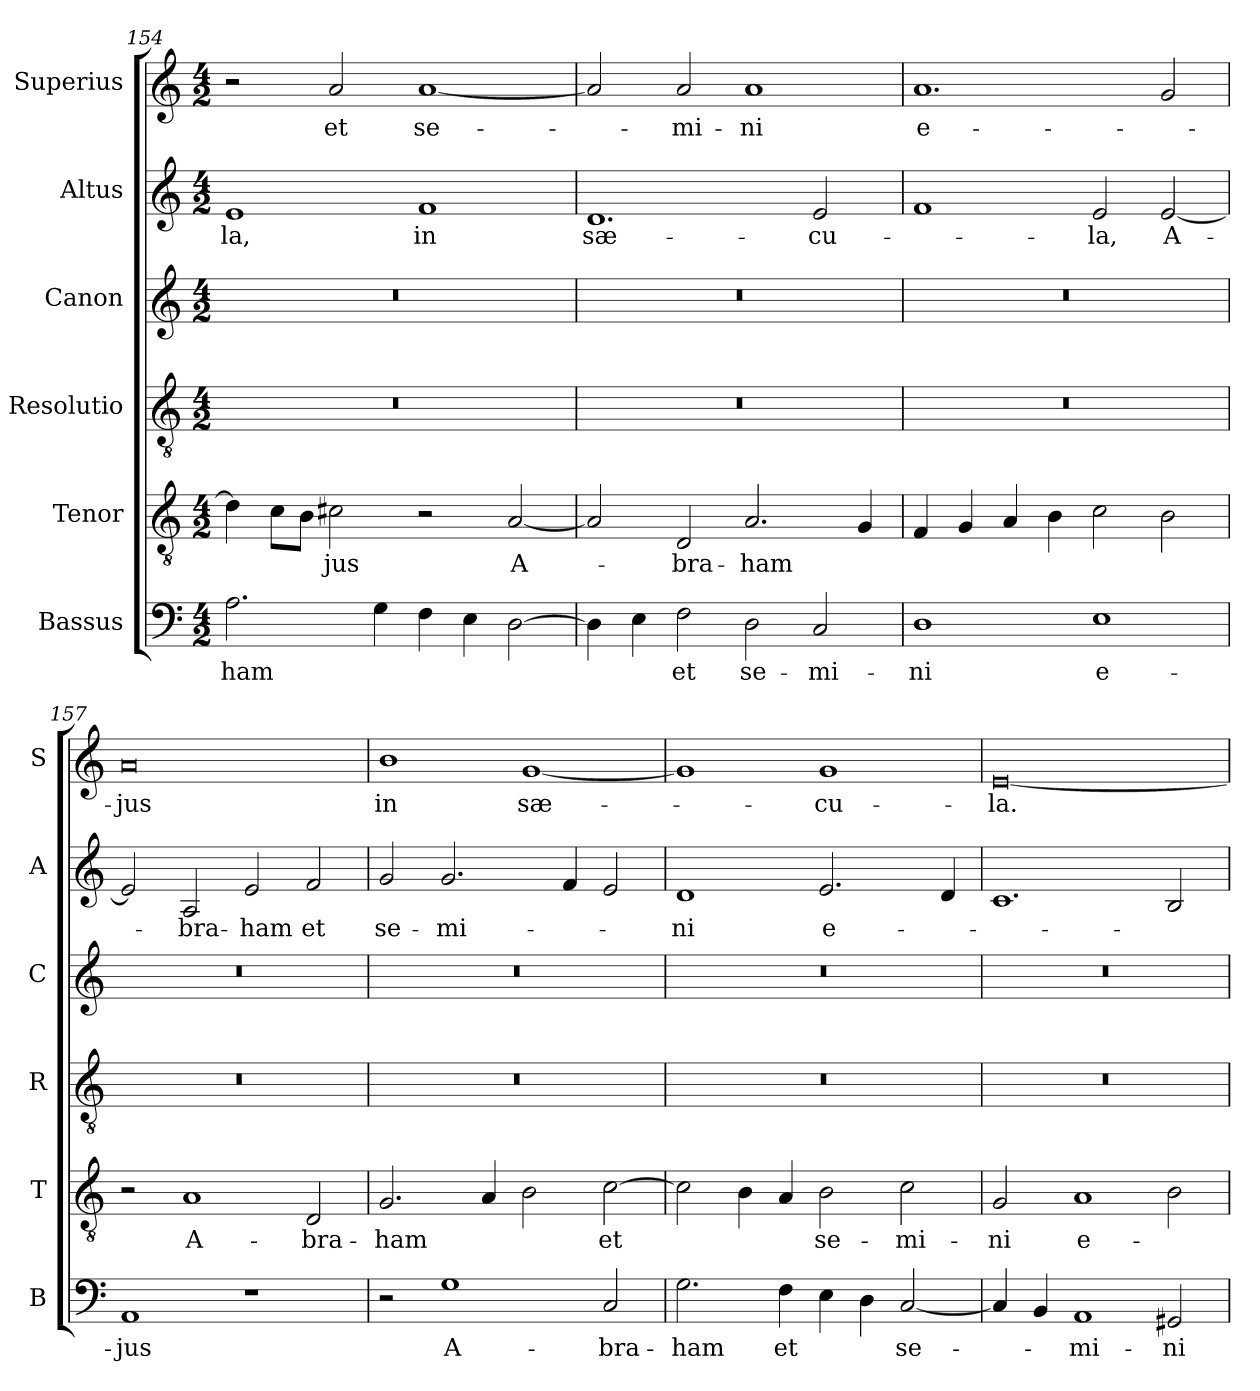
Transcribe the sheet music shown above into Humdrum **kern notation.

**kern	**text	**kern	**text	**kern	**kern	**kern	**text	**kern	**text
*part6	*part6	*part5	*part5	*part4	*part3	*part2	*part2	*part1	*part1
*staff6	*staff6	*staff5	*staff5	*staff4	*staff3	*staff2	*staff2	*staff1	*staff1
*I"Bassus	*	*I"Tenor	*	*I"Resolutio	*I"Canon	*I"Altus	*	*I"Superius	*
*I'B	*	*I'T	*	*I'R	*I'C	*I'A	*	*I'S	*
!!LO:PB:g=z
*clefF4	*	*clefGv2	*	*clefGv2	*clefG2	*clefG2	*	*clefG2	*
*k[]	*	*k[]	*	*k[]	*k[]	*k[]	*	*k[]	*
*C:	*	*C:	*	*C:	*C:	*C:	*	*C:	*
*M4/2	*	*M4/2	*	*M4/2	*M4/2	*M4/2	*	*M4/2	*
=154	=154	=154	=154	=154	=154	=154	=154	=154	=154
!	!LO:LY:b	!	!	!	!	!	!LO:LY:b	!	!
2.A\	-ham	4d\]	.	0r	0r	1e	-la,	2r	.
.	.	8c\L	.	.	.	.	.	.	.
.	.	8B\J	.	.	.	.	.	.	.
!	!	!	!LO:LY:b	!	!	!	!	!	!LO:LY:b
.	.	2c#X\	-jus	.	.	.	.	2a/	et
4G\	.	.	.	.	.	.	.	.	.
!	!	!	!	!	!	!	!LO:LY:b	!	!LO:LY:b
4F\	.	2r	.	.	.	1f	in	[1a	se-
4E\	.	.	.	.	.	.	.	.	.
!	!	!	!LO:LY:b	!	!	!	!	!	!
[2D\	.	[2A/	A-	.	.	.	.	.	.
=155	=155	=155	=155	=155	=155	=155	=155	=155	=155
!	!	!	!	!	!	!	!LO:LY:b	!	!
4D\]	.	2A/]	.	0r	0r	1.d	sæ-	2a/]	.
4E\	.	.	.	.	.	.	.	.	.
!	!LO:LY:b	!	!LO:LY:b	!	!	!	!	!	!LO:LY:b
2F\	et	2D/	-bra-	.	.	.	.	2a/	-mi-
!	!LO:LY:b	!	!LO:LY:b	!	!	!	!	!	!LO:LY:b
2D\	se-	2.A/	-ham	.	.	.	.	1a	-ni
!	!LO:LY:b	!	!	!	!	!	!LO:LY:b	!	!
2C/	-mi-	.	.	.	.	2e/	-cu-	.	.
.	.	4G/	.	.	.	.	.	.	.
=156	=156	=156	=156	=156	=156	=156	=156	=156	=156
!	!LO:LY:b	!	!	!	!	!	!	!	!LO:LY:b
1D	-ni	4F/	.	0r	0r	1f	.	1.a	e-
.	.	4G/	.	.	.	.	.	.	.
.	.	4A/	.	.	.	.	.	.	.
.	.	4B\	.	.	.	.	.	.	.
!	!LO:LY:b	!	!	!	!	!	!LO:LY:b	!	!
1E	e-	2c\	.	.	.	2e/	-la,	.	.
!	!	!	!	!	!	!	!LO:LY:b	!	!
.	.	2B\	.	.	.	[2e/	A-	2g/	.
=157	=157	=157	=157	=157	=157	=157	=157	=157	=157
!	!LO:LY:b	!	!	!	!	!	!	!	!LO:LY:b
1AA	-jus	2r	.	0r	0r	2e/]	.	0a	-jus
!	!	!	!LO:LY:b	!	!	!	!LO:LY:b	!	!
.	.	1A	A-	.	.	2A/	-bra-	.	.
!	!	!	!	!	!	!	!LO:LY:b	!	!
1r	.	.	.	.	.	2e/	-ham	.	.
!	!	!	!LO:LY:b	!	!	!	!LO:LY:b	!	!
.	.	2D/	-bra-	.	.	2f/	et	.	.
=158	=158	=158	=158	=158	=158	=158	=158	=158	=158
!	!	!	!LO:LY:b	!	!	!	!LO:LY:b	!	!LO:LY:b
2r	.	2.G/	-ham	0r	0r	2g/	se-	1b	in
!	!LO:LY:b	!	!	!	!	!	!LO:LY:b	!	!
1G	A-	.	.	.	.	2.g/	-mi-	.	.
.	.	4A/	.	.	.	.	.	.	.
!	!	!	!	!	!	!	!	!	!LO:LY:b
.	.	2B\	.	.	.	.	.	[1g	sæ-
.	.	.	.	.	.	4f/	.	.	.
!	!LO:LY:b	!	!LO:LY:b	!	!	!	!	!	!
2C/	-bra-	[2c\	et	.	.	2e/	.	.	.
!!LO:LB:g=z
=159	=159	=159	=159	=159	=159	=159	=159	=159	=159
!	!LO:LY:b	!	!	!	!	!	!LO:LY:b	!	!
2.G\	-ham	2c\]	.	0r	0r	1d	-ni	1g]	.
.	.	4B\	.	.	.	.	.	.	.
!	!LO:LY:b	!	!	!	!	!	!	!	!
4F\	et	4A/	.	.	.	.	.	.	.
!	!	!	!LO:LY:b	!	!	!	!LO:LY:b	!	!LO:LY:b
4E\	.	2B\	se-	.	.	2.e/	e-	1g	-cu-
4D\	.	.	.	.	.	.	.	.	.
!	!LO:LY:b	!	!LO:LY:b	!	!	!	!	!	!
[2C/	se-	2c\	-mi-	.	.	.	.	.	.
.	.	.	.	.	.	4d/	.	.	.
=160	=160	=160	=160	=160	=160	=160	=160	=160	=160
!	!	!	!LO:LY:b	!	!	!	!	!	!LO:LY:b
4C/]	.	2G/	-ni	0r	0r	1.c	.	[0e	-la.
4BB/	.	.	.	.	.	.	.	.	.
!	!LO:LY:b	!	!LO:LY:b	!	!	!	!	!	!
1AA	-mi-	1A	e-	.	.	.	.	.	.
!	!LO:LY:b	!	!	!	!	!	!	!	!
2GG#X/	-ni	2B\	.	.	.	2B/	.	.	.
=	=	=	=	=	=	=	=	=	=
*-	*-	*-	*-	*-	*-	*-	*-	*-	*-
